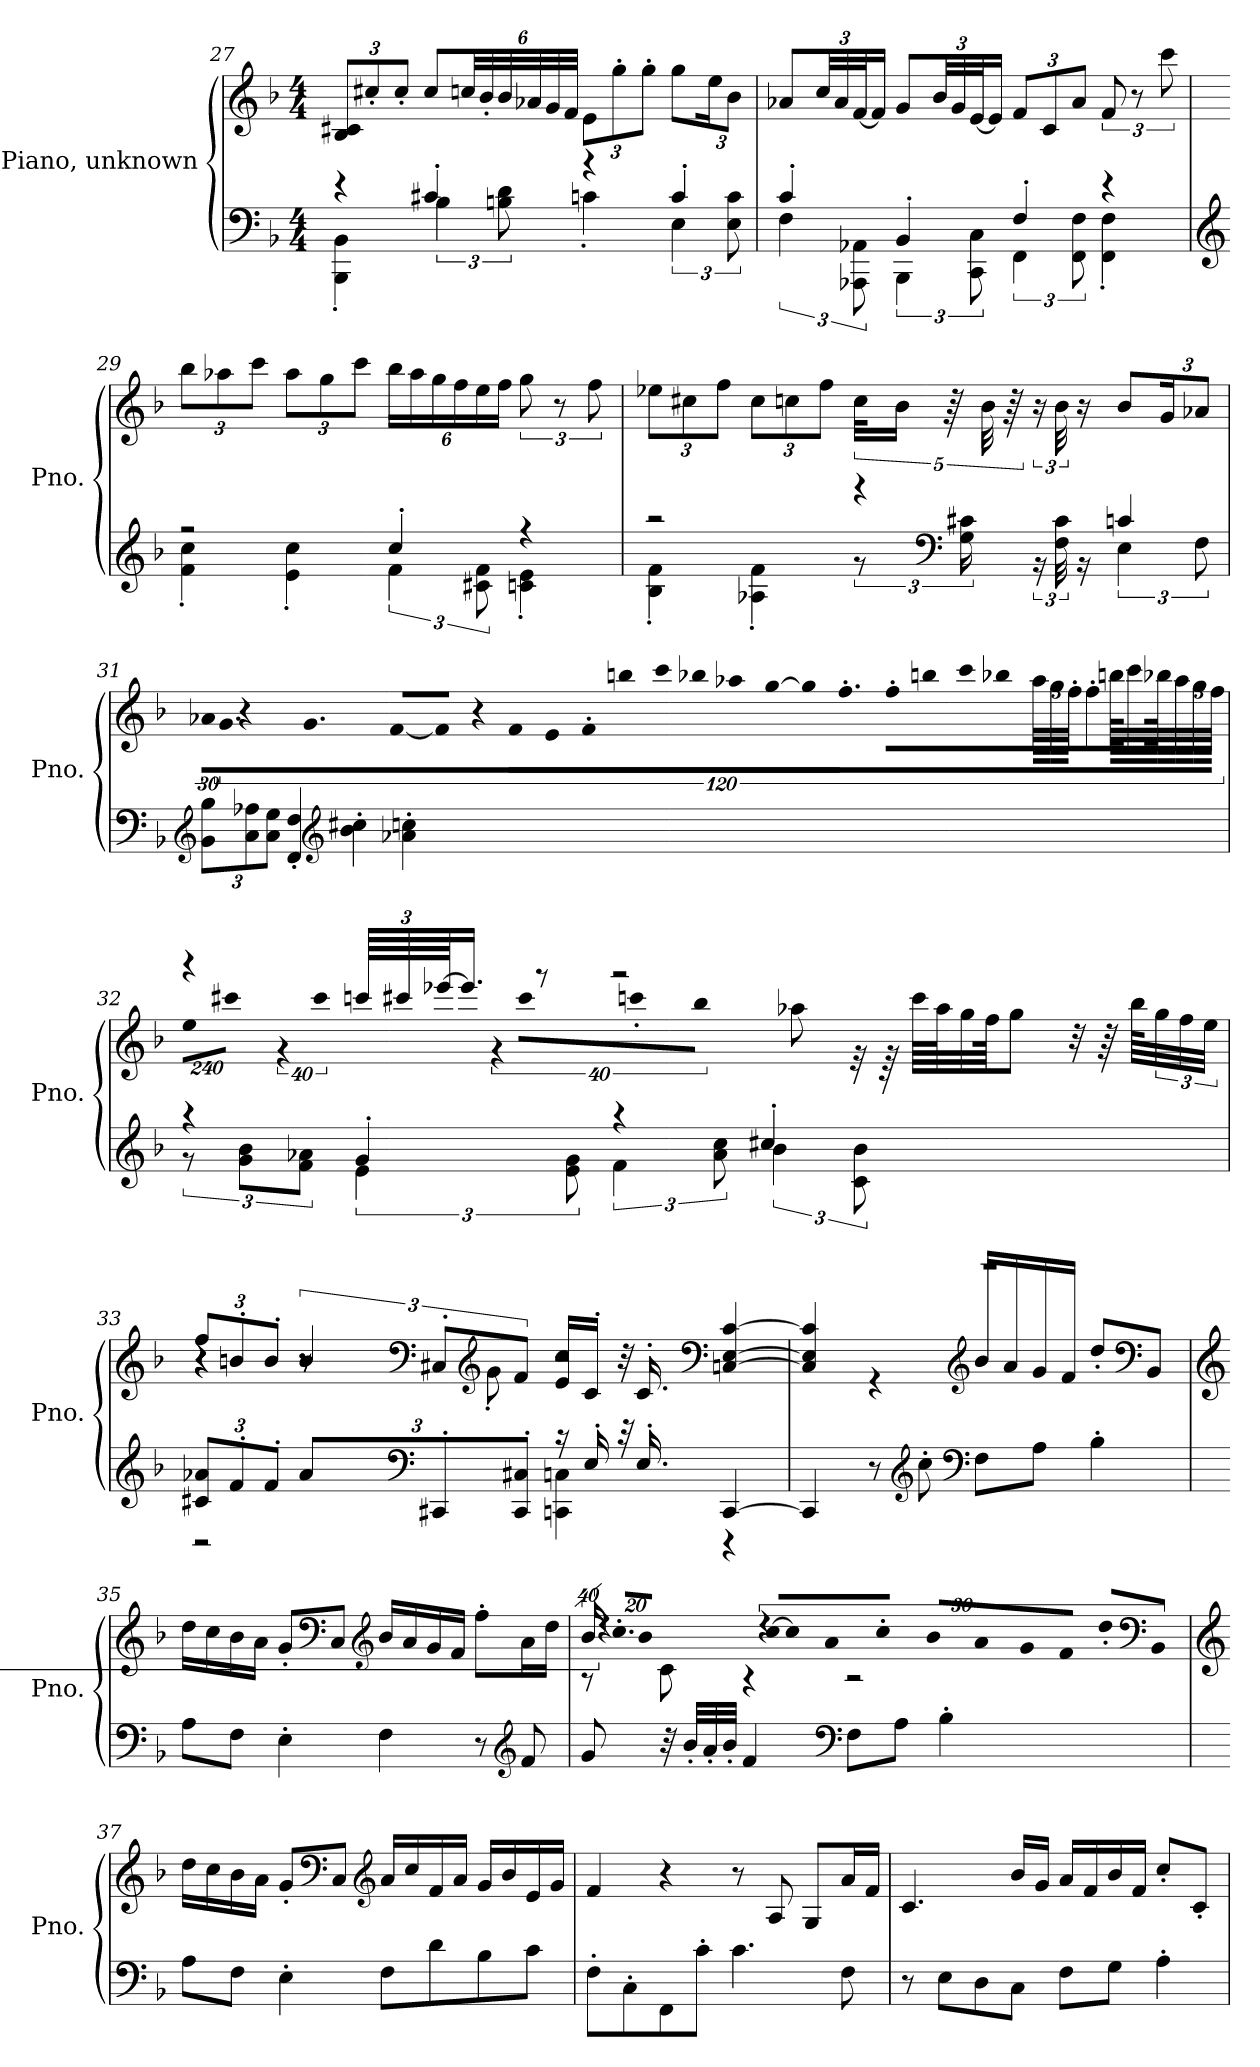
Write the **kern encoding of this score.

**kern	**kern
*part1	*part1
*staff2	*staff1
*I"Piano, unknown	*
*I'Pno.	*
!!LO:LB:g=z
*clefF4	*clefG2
*k[b-]	*k[b-]
*M4/4	*M4/4
=27	=27
*^	*
*	*	*Xbrackettup
4r	4BBB-\' 4BB-\'	12B-/ 12c#X/L
.	.	12cc#X'/
.	.	12cc#'/J
4c#X'/	6B-\	8cc#/L
.	.	48ccn/LL
.	.	48b-'/
.	12Bn\ 12d\	48b-/
.	.	48a-X/
.	.	48g/
.	.	48f/JJJ
4r	4cn'\	12e\L
.	.	12gg'\
.	.	12gg'\J
4c'/	6E\	8gg\L
.	.	24ee\K
.	12E\ 12c\	12b-\J
=28	=28	=28
4c'/	6F\	8a-X/L
.	.	48cc/LL
.	.	48a-/
.	12AAA-X\ 12AA-X\	[48f/J
.	.	16f/JJ]
4BB-'/	6BBB-\	8g/L
.	.	48b-/LL
.	.	48g/
.	12CC\ 12C\	[48e/J
.	.	16e/JJ]
4F'/	6FF\	12f/L
.	.	12c/
.	12FF\ 12F\	12a-/J
*	*	*brackettup
4r	4FF\' 4F\'	12f/
.	.	12r
.	.	12ccc\
!!LO:PB:g=z
=29	=29	=29
*clefG2	*	*
*	*	*Xbrackettup
2r	4f\' 4cc\'	12bb-\L
.	.	12aa-X\
.	.	12ccc\J
.	4e\' 4cc\'	12aa-\L
.	.	12gg\
.	.	12ccc\J
4cc'/	6f\	24bb-\LL
.	.	24aa-\
.	.	24gg\
.	.	24ff\
.	12c#X\ 12f\	24ee\
.	.	24ff\JJ
*	*	*brackettup
4r	4cn\' 4e\'	12gg\
.	.	12r
.	.	12ff\
=30	=30	=30
*	*	*Xbrackettup
2r	4B-\' 4f\'	12ee-X\L
.	.	12cc#X\
.	.	12ff\J
.	4A-X\' 4f\'	12cc#\L
.	.	12ccn\
.	.	12ff\J
*	*	*brackettup
4r	12r	40cc\KLL
.	.	20b-\JJ
.	.	80r
*clefF4	*	*
.	24G\ 24c#X\	.
.	.	40b-\
.	.	80r
.	24r	24r
.	48F\ 48c#\	48b-\
.	16r	16r
4cn/	6E\	8b-/L
*	*	*Xbrackettup
.	.	24g/K
.	12F\	12a-X/J
*v	*v	*
!!LO:LB:g=z
=31	=31
*Xbrackettup	*brackettup
*^	*
!	!	!LO:N:vis=64
*v	*v	*
12BB-\ 12B-\L	960%17a-X/KLLL
!	!LO:N:vis=32.
.	1920%103g/JJJ
!	!LO:N:vis=128
.	1920%17r
!	!LO:N:vis=64.
.	640%17g/
12C\ 12A-X\	.
.	1920ryy
!	!LO:N:vis=64
.	[960%17f/KLLL
.	32f/JJJ]
.	64r
12C\ 12G\J	.
.	64f\KKLL
.	16e\J
4FF/' 4F/'	8f'\
.	64bbn\KLL
.	32ccc\
.	64bb-X\L
.	64aa-X\
.	[64gg\
.	128gg\K]
.	64.ff'\JJJJ
*clefG2	*
4b-\' 4cc#X\'	8ff'\L
.	64bbn\KLL
.	32ccc\
.	64bb-X\K
*	*Xbrackettup
.	48aa-\
.	48gg\
.	48ff'\JJ
4a-X\' 4ccn\'	8ff'\
.	64bbn\KLL
.	32ccc\
.	64bb-X\K
.	48aa-\
.	48gg\
.	48ff\JJJ
!!LO:LB:g=z
=32	=32
*^	*^
*	*brackettup	*	*brackettup
!	!	!	!LO:N:vis=16
4r	12r	4r	1920%137ee\LL
!	!	!	!LO:N:vis=16
.	.	.	1920%137ccc#X\JJ
.	12g\ 12b-\L	.	.
!	!	!	!LO:N:vis=32
.	.	.	640%23r
.	12f\ 12a-X\J	.	.
!	!	!	!LO:N:vis=16
.	.	.	1920%137ccc#\
*	*	*Xbrackettup	*
!	!	!	!LO:N:vis=32
4g'/	6e\	96cccn/LLLL	640%23r
.	.	96ccc#X/	.
.	.	[96eee-X/JJ	.
.	.	16.eee-/JJ]	.
!	!	!	!LO:N:vis=16
.	.	.	1920%137ccc#\LL
!	!	!	!LO:N:vis=16
.	.	.	1920%137cccn'\
.	.	8r	.
.	12e\ 12g\	.	.
!	!	!	!LO:N:vis=16
.	.	.	1920%137bb-\JJ
4r	6f\	2r	8aa-X\
.	.	.	32r
.	.	.	64r
.	12a-\ 12cc\	.	.
.	.	.	64ccc\LLLL
.	.	.	64aa-\J
.	.	.	32gg\
.	.	.	64ff\JJK
4cc#X'/	6b-\	.	8gg\J
.	.	.	32r
.	.	.	64r
.	12c\ 12b-\	.	.
.	.	.	64bb-\KLLL
.	.	.	48gg\
.	.	.	48ff\
.	.	.	48ee\JJJ
*	*	*v	*v
!!LO:LB:g=z
=33	=33	=33
*Xbrackettup	*	*
*	*	*^
*	*	*	*^
12c#X/ 12a-X/L	2r	4r	4r	12ff/L
12f'/	.	.	.	12bn'/
12f'/J	.	.	.	12b'/J
*	*	*	*	*brackettup
12a-/L	.	4b/	8r	12r
*clefF4	*	*clefF4	*	*
12CC#X'/	.	.	.	12C#X'/L
*	*	*clefG2	*	*
.	.	.	8g'\	.
12CC#/' 12C#X/'J	.	.	.	12f/J
16r	4CCn\ 4Cn\	2r	2r	16e/ 16cc/LL
16E'/	.	.	.	16c'/JJ
32r	.	.	.	32r
16.E'/	.	.	.	16.c'/
*	*	*clefF4	*	*
[4CC/	4r	.	.	[4Cn/ [4E/ [4c/
*v	*v	*	*	*
*	*	*v	*v
=34	=34	=34
4CC/]	1r	4C/] 4E/] 4c/]
8r	.	4r
*clefG2	*	*
8cc'\	.	.
*clefF4	*clefG2	*
8F\L	.	16b-/LL
.	.	16a/
8A\J	.	16g/
.	.	16f/JJ
4B-'\	.	8dd'/L
*	*clefF4	*
.	.	8BB-/J
*	*v	*v
!!LO:LB:g=z
=35	=35
*	*clefG2
8A\L	16dd\LL
.	16cc\
8F\J	16b-\
.	16a\JJ
4E'\	8g'/L
*	*clefF4
.	8C/J
*	*clefG2
4F\	16b-/LL
.	16a/
.	16g/
.	16f/JJ
8r	8ff'\L
*clefG2	*
8f/	16a\L
.	16dd\JJ
=36	=36
!	!LO:N:vis=32
*	*^
8g/	640%23b-/	8r
!	!LO:N:vis=128	!
.	1920%17r	.
!	!LO:N:vis=64.	!
.	640%17cc'/KLLL	.
!	!LO:N:vis=32	!
.	640%23b-/JJJ	.
!	!LO:N:vis=128	!
.	1920%17r	.
!	!LO:N:vis=256	!
.	[1920%17cc/KKKKL	.
32r	8cc/]	8c\
32b-'/LLL	.	.
32a'/	.	.
32b-'/JJJ	.	.
4f/	8a/	4r
.	8cc'/J	.
*clefF4	*	*
8F\L	16b-/LL	2r
.	16a/	.
8A\J	16g/	.
.	16f/JJ	.
4B-'\	8dd'/L	.
*	*clefF4	*
.	8BB-/J	.
*	*v	*v
!!LO:LB:g=z
=37	=37
*	*clefG2
8A\L	16dd\LL
.	16cc\
8F\J	16b-\
.	16a\JJ
4E'\	8g'/L
*	*clefF4
.	8C/J
*	*clefG2
8F\L	16a/LL
.	16cc/
8d\	16f/
.	16a/JJ
8B-\	16g/LL
.	16b-/
8c\J	16e/
.	16g/JJ
=38	=38
8F'\L	4f/
8C'\	.
8FF\	4r
8c'\J	.
4.c\	8r
.	8A/
.	8G/L
8F\	16a/L
.	16f/JJ
=39	=39
8r	4.c/
8E\L	.
8D\	.
8C\J	16b-/LL
.	16g/JJ
8F\L	16a/LL
.	16f/
8G\J	16b-/
.	16f/JJ
4A'\	8cc'/L
.	8c'/J
=	=
*-	*-
